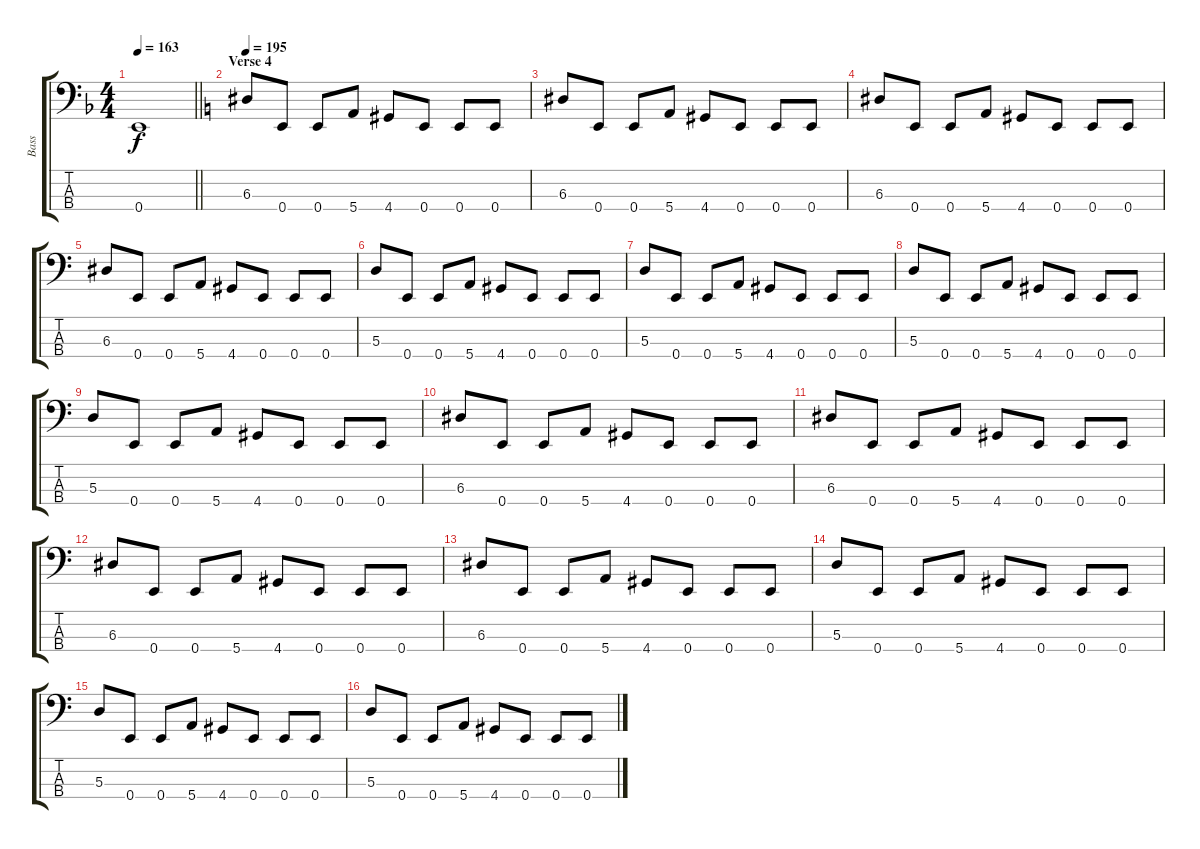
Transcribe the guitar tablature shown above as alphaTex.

\track ("Bass" "Bass") {instrument electricbassfinger}
\staff {score tabs}
\tuning (G2 D2 A1 E1) {hide}
\ts (4 4)
\tempo 163
\clef f4
\barLineRight lightlight
\ks f
0.4{t}.1{dy f} |
\section ("" "Verse 4")
\tempo 195
\ks c
6.3.8 0.4.8 0.4.8 5.4.8 4.4.8 0.4.8 0.4.8 0.4.8 |
6.3.8 0.4.8 0.4.8 5.4.8 4.4.8 0.4.8 0.4.8 0.4.8 |
6.3.8 0.4.8 0.4.8 5.4.8 4.4.8 0.4.8 0.4.8 0.4.8 |
6.3.8 0.4.8 0.4.8 5.4.8 4.4.8 0.4.8 0.4.8 0.4.8 |
5.3.8 0.4.8 0.4.8 5.4.8 4.4.8 0.4.8 0.4.8 0.4.8 |
5.3.8 0.4.8 0.4.8 5.4.8 4.4.8 0.4.8 0.4.8 0.4.8 |
5.3.8 0.4.8 0.4.8 5.4.8 4.4.8 0.4.8 0.4.8 0.4.8 |
5.3.8 0.4.8 0.4.8 5.4.8 4.4.8 0.4.8 0.4.8 0.4.8 |
6.3.8 0.4.8 0.4.8 5.4.8 4.4.8 0.4.8 0.4.8 0.4.8 |
6.3.8 0.4.8 0.4.8 5.4.8 4.4.8 0.4.8 0.4.8 0.4.8 |
6.3.8 0.4.8 0.4.8 5.4.8 4.4.8 0.4.8 0.4.8 0.4.8 |
6.3.8 0.4.8 0.4.8 5.4.8 4.4.8 0.4.8 0.4.8 0.4.8 |
5.3.8 0.4.8 0.4.8 5.4.8 4.4.8 0.4.8 0.4.8 0.4.8 |
5.3.8 0.4.8 0.4.8 5.4.8 4.4.8 0.4.8 0.4.8 0.4.8 |
5.3.8 0.4.8 0.4.8 5.4.8 4.4.8 0.4.8 0.4.8 0.4.8
